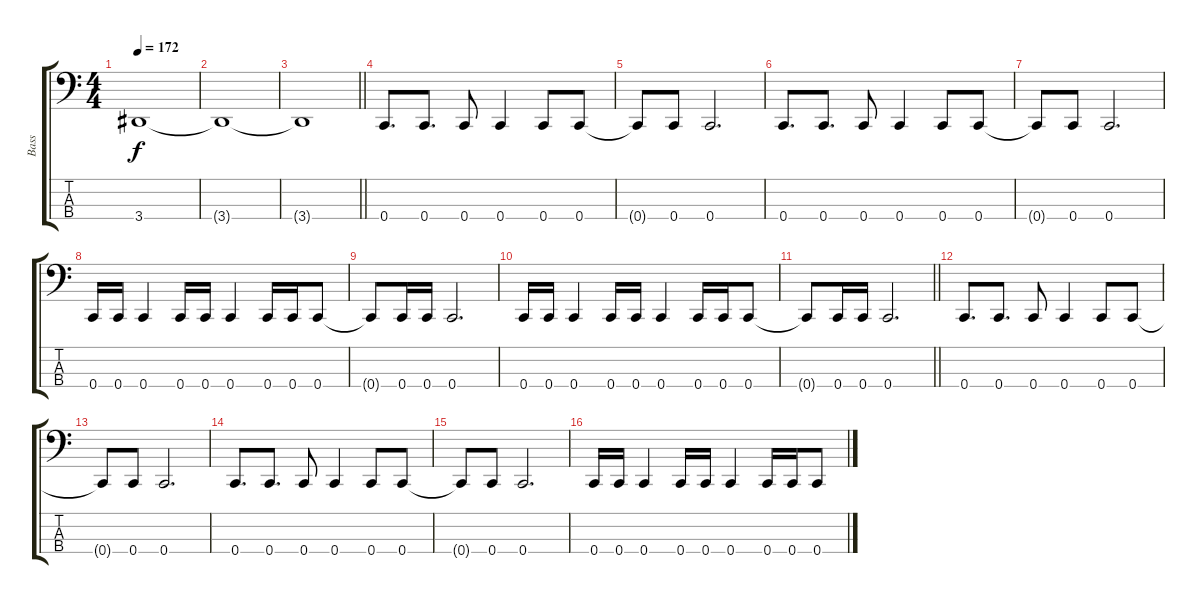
\track ("Bass" "Bass") {instrument electricbasspick}
\staff {score tabs}
\tuning (F2 C2 G1 C1) {hide}
\ts (4 4)
\tempo 172
\clef f4
\ks c
3.4{t}.1{dy f} |
3.4{t}.1 |
\barLineRight lightlight
3.4{t}.1 |
\section ("" " ")
0.4.8{d} 0.4.8{d} 0.4.8 0.4.4 0.4.8 0.4.8 |
0.4{t}.8 0.4.8 0.4.2{d} |
0.4.8{d} 0.4.8{d} 0.4.8 0.4.4 0.4.8 0.4.8 |
0.4{t}.8 0.4.8 0.4.2{d} |
0.4.16 0.4.16 0.4.4 0.4.16 0.4.16 0.4.4 0.4.16 0.4.16 0.4.8 |
0.4{t}.8 0.4.16 0.4.16 0.4.2{d} |
0.4.16 0.4.16 0.4.4 0.4.16 0.4.16 0.4.4 0.4.16 0.4.16 0.4.8 |
\barLineRight lightlight
0.4{t}.8 0.4.16 0.4.16 0.4.2{d} |
\section ("" " ")
0.4.8{d} 0.4.8{d} 0.4.8 0.4.4 0.4.8 0.4.8 |
0.4{t}.8 0.4.8 0.4.2{d} |
0.4.8{d} 0.4.8{d} 0.4.8 0.4.4 0.4.8 0.4.8 |
0.4{t}.8 0.4.8 0.4.2{d} |
0.4.16 0.4.16 0.4.4 0.4.16 0.4.16 0.4.4 0.4.16 0.4.16 0.4.8
